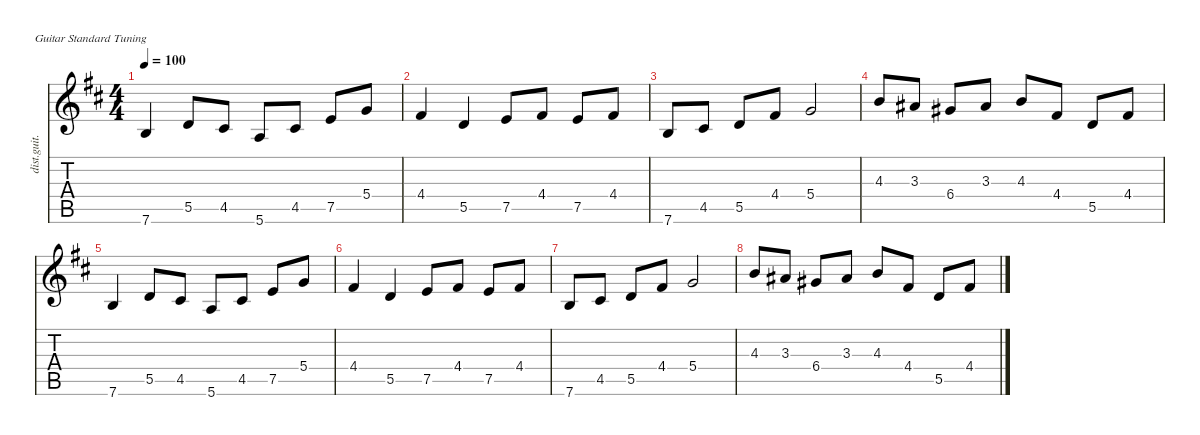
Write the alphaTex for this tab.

\defaultSystemsLayout 4
\hideDynamics
\bracketExtendMode nobrackets
\otherSystemsTrackNameOrientation horizontal
\track ("main riff" "dist.guit.") {instrument distortionguitar}
\staff {score tabs}
\tuning (E4 B3 G3 D3 A2 E2)
\ts (4 4)
\tempo 100
\clef g2
\ks bminor
7.6{acc forcenatural}.4{dy mf instrument distortionguitar beam Up} 5.5{acc forcenatural}.8{beam Up} 4.5{acc #}.8{beam Up} 5.6{acc forcenatural}.8{beam Up} 4.5{acc #}.8{beam Up} 7.5{acc forcenatural}.8{beam Up} 5.4{acc forcenatural}.8{beam Up} |
4.4{acc #}.4{beam Up} 5.5{acc forcenatural}.4{beam Up} 7.5{acc forcenatural}.8{beam Up} 4.4{acc #}.8{beam Up} 7.5{acc forcenatural}.8{beam Up} 4.4{acc #}.8{beam Up} |
7.6{acc forcenatural}.8{beam Up} 4.5{acc #}.8{beam Up} 5.5{acc forcenatural}.8{beam Up} 4.4{acc #}.8{beam Up} 5.4{acc forcenatural}.2{beam Up} |
4.3{acc forcenatural}.8{beam Up} 3.3{acc #}.8{beam Up} 6.4{acc #}.8{beam Up} 3.3{acc #}.8{beam Up} 4.3{acc forcenatural}.8{beam Up} 4.4{acc #}.8{beam Up} 5.5{acc forcenatural}.8{beam Up} 4.4{acc #}.8{beam Up} |
7.6{acc forcenatural}.4{beam Up} 5.5{acc forcenatural}.8{beam Up} 4.5{acc #}.8{beam Up} 5.6{acc forcenatural}.8{beam Up} 4.5{acc #}.8{beam Up} 7.5{acc forcenatural}.8{beam Up} 5.4{acc forcenatural}.8{beam Up} |
4.4{acc #}.4{beam Up} 5.5{acc forcenatural}.4{beam Up} 7.5{acc forcenatural}.8{beam Up} 4.4{acc #}.8{beam Up} 7.5{acc forcenatural}.8{beam Up} 4.4{acc #}.8{beam Up} |
7.6{acc forcenatural}.8{beam Up} 4.5{acc #}.8{beam Up} 5.5{acc forcenatural}.8{beam Up} 4.4{acc #}.8{beam Up} 5.4{acc forcenatural}.2{beam Up} |
4.3{acc forcenatural}.8{beam Up} 3.3{acc #}.8{beam Up} 6.4{acc #}.8{beam Up} 3.3{acc #}.8{beam Up} 4.3{acc forcenatural}.8{beam Up} 4.4{acc #}.8{beam Up} 5.5{acc forcenatural}.8{beam Up} 4.4{acc #}.8{beam Up}
